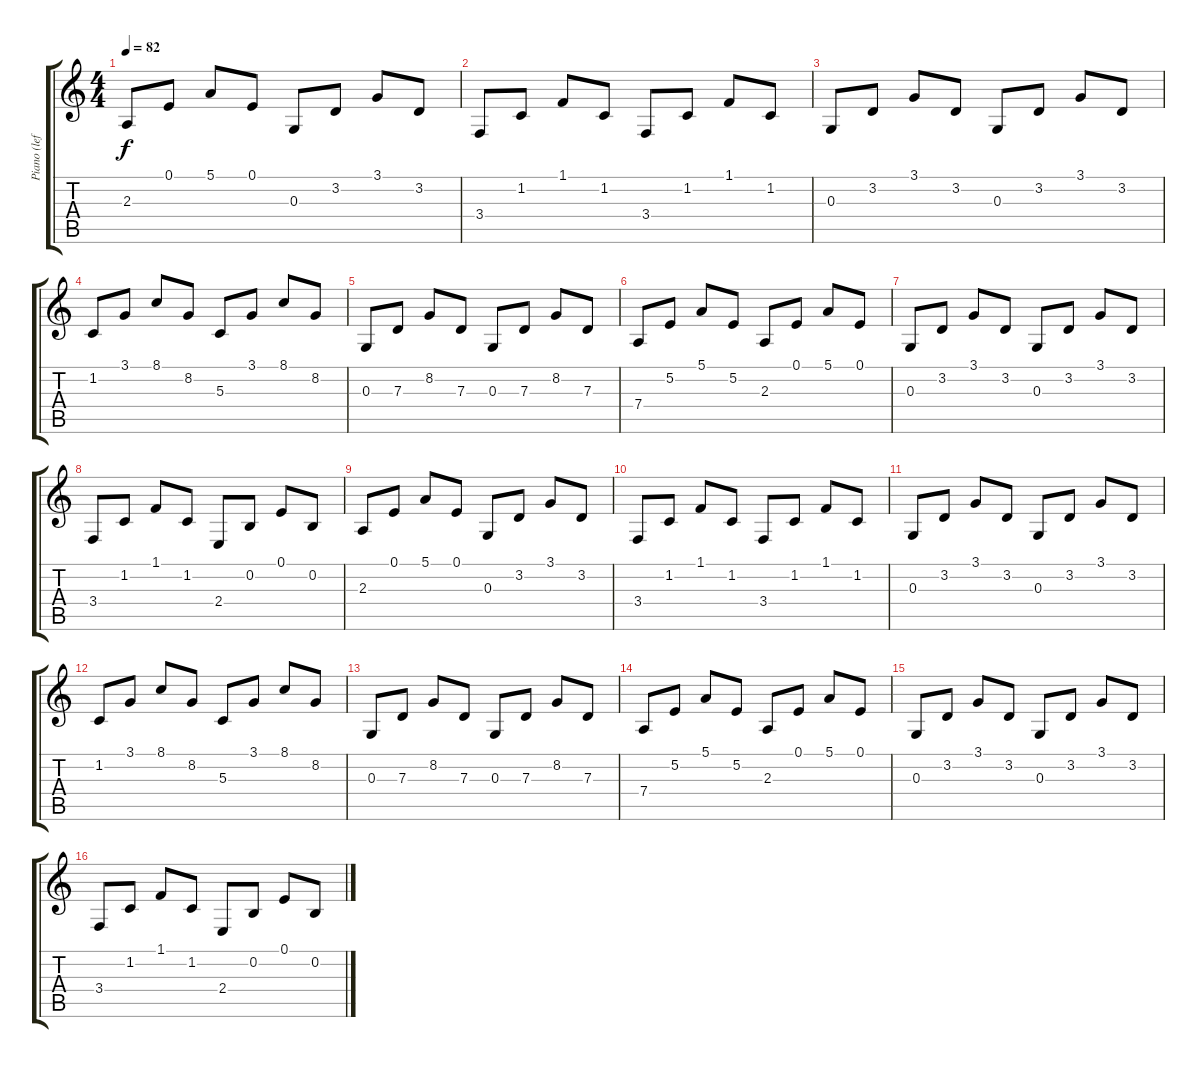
\track ("Piano (left)" "Piano (lef") {instrument acousticgrandpiano}
\staff {score tabs}
\tuning (E4 B3 G3 D3 A2 E2) {hide}
\ts (4 4)
\tempo 82
\clef g2
\ks c
2.3.8{dy f} 0.1.8 5.1.8 0.1.8 0.3.8 3.2.8 3.1.8 3.2.8 |
3.4.8 1.2.8 1.1.8 1.2.8 3.4.8 1.2.8 1.1.8 1.2.8 |
0.3.8 3.2.8 3.1.8 3.2.8 0.3.8 3.2.8 3.1.8 3.2.8 |
1.2.8 3.1.8 8.1.8 8.2.8 5.3.8 3.1.8 8.1.8 8.2.8 |
0.3.8 7.3.8 8.2.8 7.3.8 0.3.8 7.3.8 8.2.8 7.3.8 |
7.4.8 5.2.8 5.1.8 5.2.8 2.3.8 0.1.8 5.1.8 0.1.8 |
0.3.8 3.2.8 3.1.8 3.2.8 0.3.8 3.2.8 3.1.8 3.2.8 |
3.4.8 1.2.8 1.1.8 1.2.8 2.4.8 0.2.8 0.1.8 0.2.8 |
2.3.8 0.1.8 5.1.8 0.1.8 0.3.8 3.2.8 3.1.8 3.2.8 |
3.4.8 1.2.8 1.1.8 1.2.8 3.4.8 1.2.8 1.1.8 1.2.8 |
0.3.8 3.2.8 3.1.8 3.2.8 0.3.8 3.2.8 3.1.8 3.2.8 |
1.2.8 3.1.8 8.1.8 8.2.8 5.3.8 3.1.8 8.1.8 8.2.8 |
0.3.8 7.3.8 8.2.8 7.3.8 0.3.8 7.3.8 8.2.8 7.3.8 |
7.4.8 5.2.8 5.1.8 5.2.8 2.3.8 0.1.8 5.1.8 0.1.8 |
0.3.8 3.2.8 3.1.8 3.2.8 0.3.8 3.2.8 3.1.8 3.2.8 |
3.4.8 1.2.8 1.1.8 1.2.8 2.4.8 0.2.8 0.1.8 0.2.8
